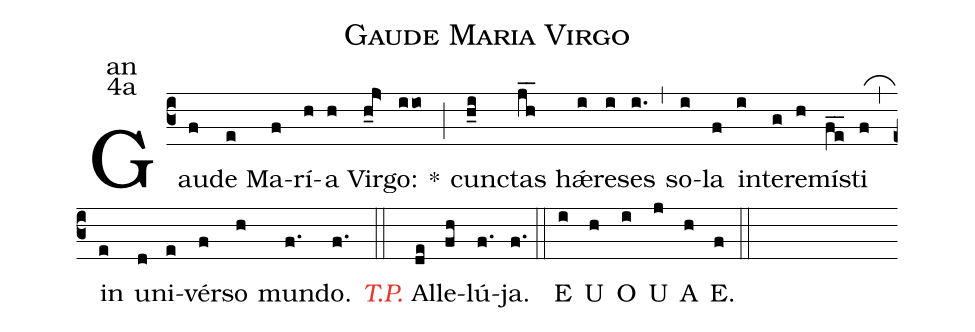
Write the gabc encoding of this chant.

name:Gaude Maria Virgo;
office-part:an;
mode:4a;
%%
(c3) Gau(f)de(e) Ma(f)rí(h)a(h) Vir(h_j>)go:(iio) <sp>*</sp>(;)
cun(h_i)ctas(jh__) hǽ(i)re(i)ses(i.) (,) so(i)la(f) in(i)te(g)re(h)mí(fe__)sti(f) (,_) in(e) u(d)ni(e)vér(f)so(h) mun(f.)do.(f.) (::)
<i><c>T.P.</c></i> {A}l(de)le(fh)lú(f.)ja.(f.) (::)
<eu>E(i) U(h) O(i) U(j) A(h) E.(f) </eu>(::)
